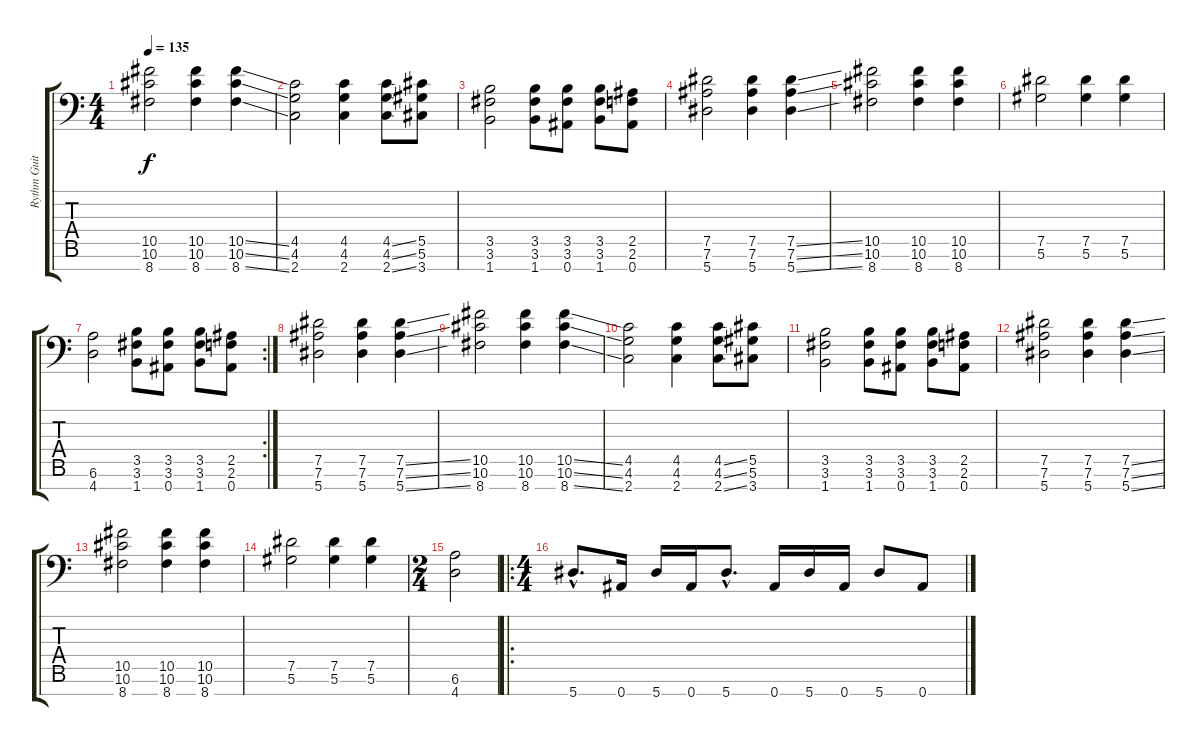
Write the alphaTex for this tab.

\track ("Rythm Guitar" "Rythm Guit") {instrument distortionguitar}
\staff {score tabs}
\tuning (Eb4 Bb3 Gb3 Db3 Ab2 Eb2 Bb1) {hide}
\ts (4 4)
\tempo 135
\clef f4
\ks c
(10.5 10.6 8.7).2{dy f} (10.5 10.6 8.7).4 (10.5{ss} 10.6{ss} 8.7{ss}).4 |
(4.5 4.6 2.7).2 (4.5 4.6 2.7).4 (4.5{ss} 4.6{ss} 2.7{ss}).8 (5.5 5.6 3.7).8 |
(3.5 3.6 1.7).2 (3.5 3.6 1.7).8 (3.5 3.6 0.7).8 (3.5 3.6 1.7).8 (2.5 2.6 0.7).8 |
(7.5 7.6 5.7).2 (7.5 7.6 5.7).4 (7.5{ss} 7.6{ss} 5.7{ss}).4 |
(10.5 10.6 8.7).2 (10.5 10.6 8.7).4 (10.5 10.6 8.7).4 |
(7.5 5.6).2 (7.5 5.6).4 (7.5 5.6).4 |
\rc 2
(6.6 4.7).2 (3.5 3.6 1.7).8 (3.5 3.6 0.7).8 (3.5 3.6 1.7).8 (2.5 2.6 0.7).8 |
(7.5 7.6 5.7).2 (7.5 7.6 5.7).4 (7.5{ss} 7.6{ss} 5.7{ss}).4 |
(10.5 10.6 8.7).2 (10.5 10.6 8.7).4 (10.5{ss} 10.6{ss} 8.7{ss}).4 |
(4.5 4.6 2.7).2 (4.5 4.6 2.7).4 (4.5{ss} 4.6{ss} 2.7{ss}).8 (5.5 5.6 3.7).8 |
(3.5 3.6 1.7).2 (3.5 3.6 1.7).8 (3.5 3.6 0.7).8 (3.5 3.6 1.7).8 (2.5 2.6 0.7).8 |
(7.5 7.6 5.7).2 (7.5 7.6 5.7).4 (7.5{ss} 7.6{ss} 5.7{ss}).4 |
(10.5 10.6 8.7).2 (10.5 10.6 8.7).4 (10.5 10.6 8.7).4 |
(7.5 5.6).2 (7.5 5.6).4 (7.5 5.6).4 |
\ts (2 4)
(6.6 4.7).2 |
\ro
\ts (4 4)
5.7{hac}.8{d} 0.7.16 5.7.16 0.7.16 5.7{hac}.8{d} 0.7.16 5.7.16 0.7.16 5.7.8 0.7.8
